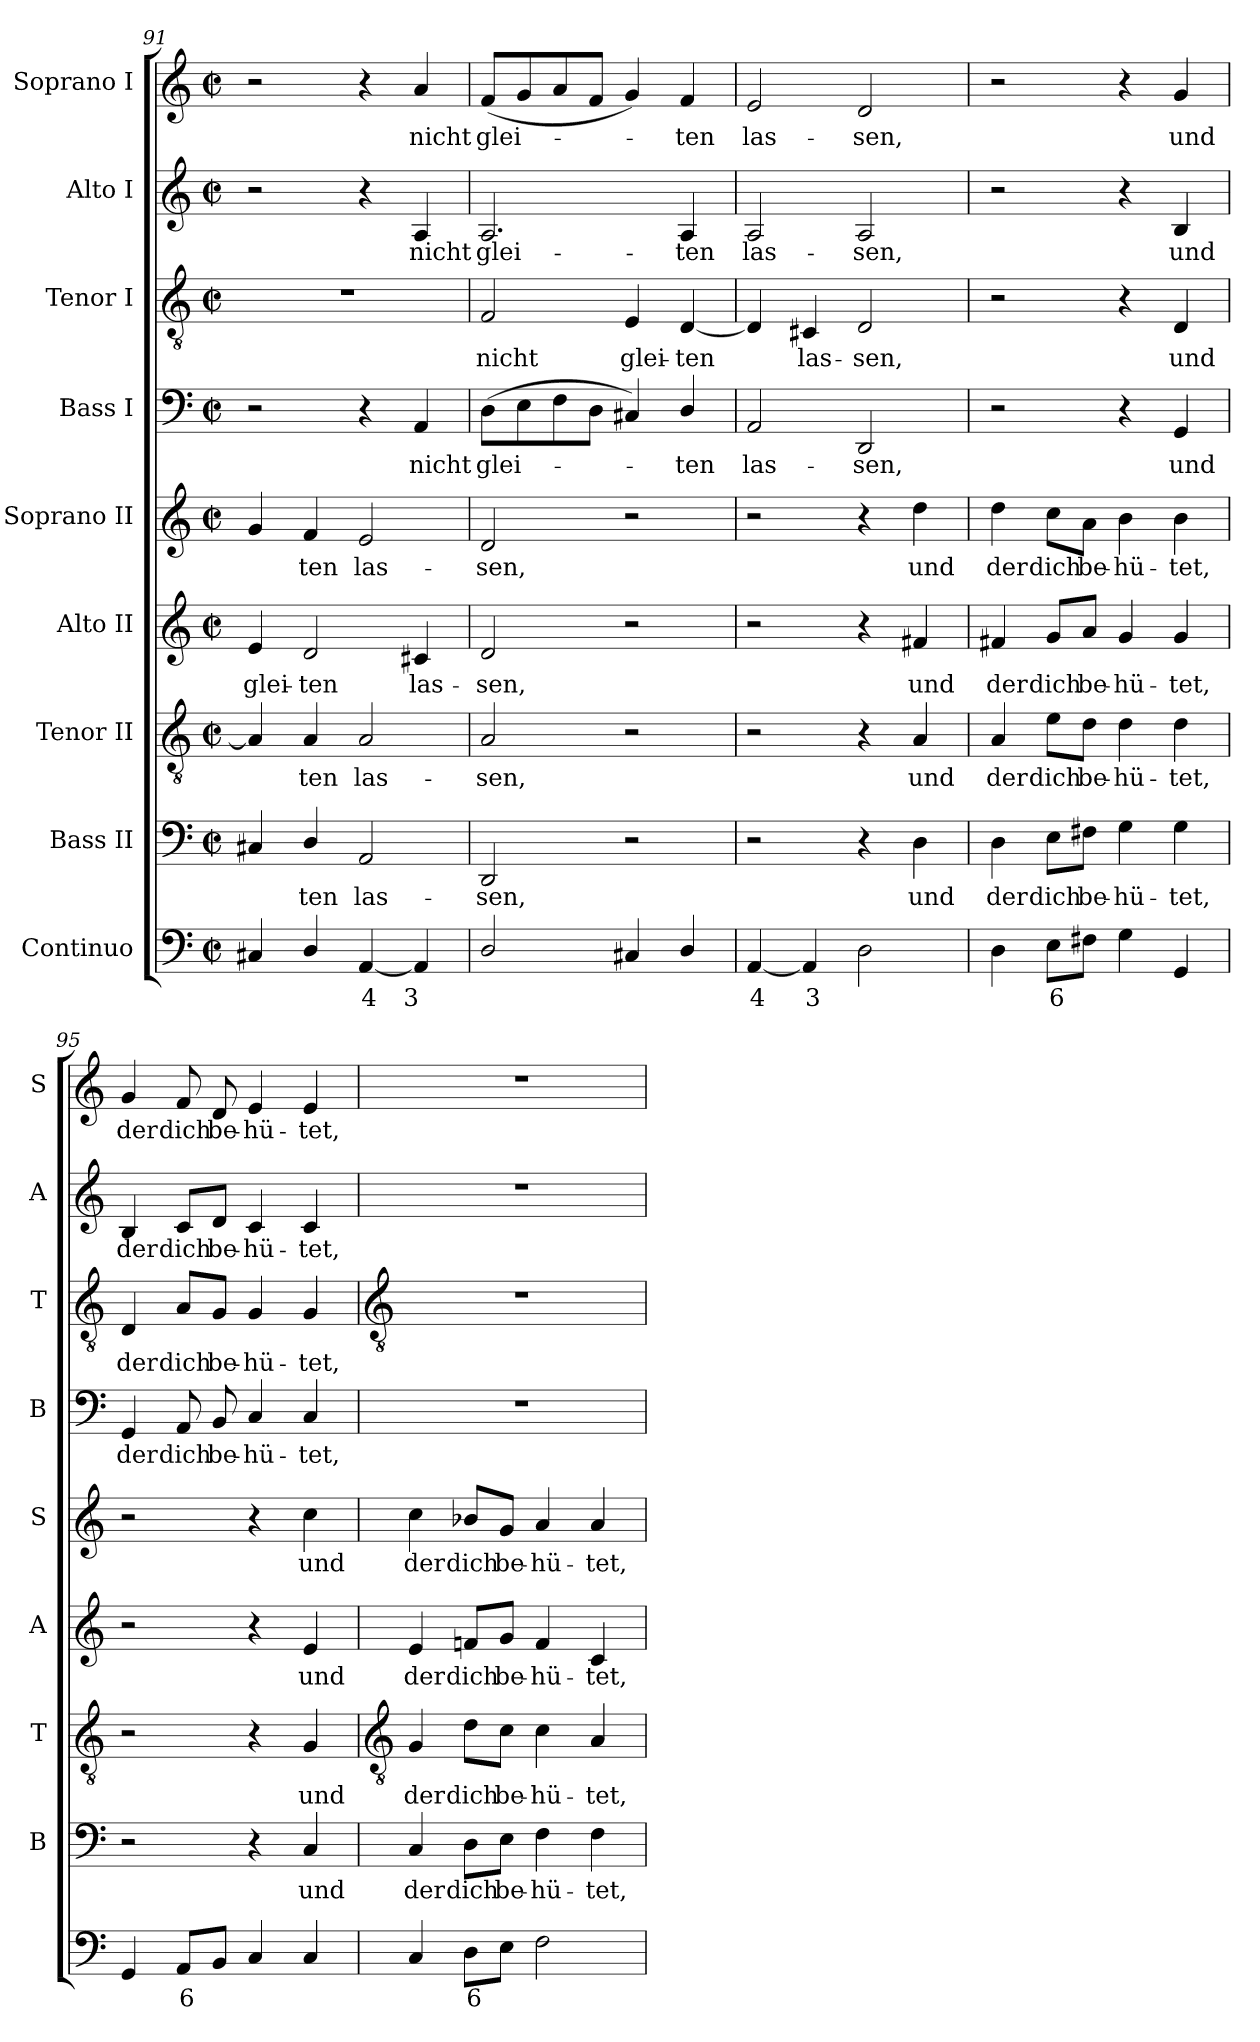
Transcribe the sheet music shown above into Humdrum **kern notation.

**kern	**text	**kern	**text	**kern	**text	**kern	**text	**kern	**text	**kern	**text	**kern	**text	**kern	**text	**kern	**text
*part9	*part9	*part8	*part8	*part7	*part7	*part6	*part6	*part5	*part5	*part4	*part4	*part3	*part3	*part2	*part2	*part1	*part1
*staff9	*staff9	*staff8	*staff8	*staff7	*staff7	*staff6	*staff6	*staff5	*staff5	*staff4	*staff4	*staff3	*staff3	*staff2	*staff2	*staff1	*staff1
*I"Continuo	*	*I"Bass II	*	*I"Tenor II	*	*I"Alto II	*	*I"Soprano II	*	*I"Bass I	*	*I"Tenor I	*	*I"Alto I	*	*I"Soprano I	*
*	*	*I'B	*	*I'T	*	*I'A	*	*I'S	*	*I'B	*	*I'T	*	*I'A	*	*I'S	*
!!LO:LB:g=z
*clefF4	*	*clefF4	*	*clefGv2	*	*clefG2	*	*clefG2	*	*clefF4	*	*clefGv2	*	*clefG2	*	*clefG2	*
*k[]	*	*k[]	*	*k[]	*	*k[]	*	*k[]	*	*k[]	*	*k[]	*	*k[]	*	*k[]	*
*C:	*	*C:	*	*C:	*	*C:	*	*C:	*	*C:	*	*C:	*	*C:	*	*C:	*
*M2/2	*	*M2/2	*	*M2/2	*	*M2/2	*	*M2/2	*	*M2/2	*	*M2/2	*	*M2/2	*	*M2/2	*
*met(c|)	*	*met(c|)	*	*met(c|)	*	*met(c|)	*	*met(c|)	*	*met(c|)	*	*met(c|)	*	*met(c|)	*	*met(c|)	*
=91	=91	=91	=91	=91	=91	=91	=91	=91	=91	=91	=91	=91	=91	=91	=91	=91	=91
!	!	!	!	!	!	!	!LO:LY:b	!	!	!	!	!	!	!	!	!	!
4C#X	.	4C#X	.	4A]	.	4e	glei-	4g	.	2r	.	1r	.	2r	.	2r	.
!	!	!	!LO:LY:b	!	!LO:LY:b	!	!LO:LY:b	!	!LO:LY:b	!	!	!	!	!	!	!	!
4D/	.	4D/	ten	4A	ten	2d	-ten	4f	ten	.	.	.	.	.	.	.	.
!	!LO:LY:b	!	!LO:LY:b	!	!LO:LY:b	!	!	!	!LO:LY:b	!	!	!	!	!	!	!	!
[4AA	4	2AA	las-	2A	las-	.	.	2e	las-	4r	.	.	.	4r	.	4r	.
!	!LO:LY:b	!	!	!	!	!	!LO:LY:b	!	!	!	!LO:LY:b	!	!	!	!LO:LY:b	!	!LO:LY:b
4AA]	3	.	.	.	.	4c#X	las-	.	.	4AA	nicht	.	.	4A	nicht	4a	nicht
=92	=92	=92	=92	=92	=92	=92	=92	=92	=92	=92	=92	=92	=92	=92	=92	=92	=92
!	!	!	!LO:LY:b	!	!LO:LY:b	!	!LO:LY:b	!	!LO:LY:b	!	!LO:LY:b	!	!LO:LY:b	!	!LO:LY:b	!	!LO:LY:b
2D/	.	2DD	-sen,	2A	-sen,	2d	-sen,	2d	-sen,	(>8DL	glei-	2F	nicht	2.A	glei-	(<8fL	glei-
.	.	.	.	.	.	.	.	.	.	8E	.	.	.	.	.	8g	.
.	.	.	.	.	.	.	.	.	.	8F	.	.	.	.	.	8a	.
.	.	.	.	.	.	.	.	.	.	8DJ	.	.	.	.	.	8fJ	.
!	!	!	!	!	!	!	!	!	!	!	!	!	!LO:LY:b	!	!	!	!
4C#X	.	2r	.	2r	.	2r	.	2r	.	4C#X)	.	4E	glei-	.	.	4g)	.
!	!	!	!	!	!	!	!	!	!	!	!LO:LY:b	!	!LO:LY:b	!	!LO:LY:b	!	!LO:LY:b
4D/	.	.	.	.	.	.	.	.	.	4D/	ten	[4D	-ten	4A	-ten	4f	ten
=93	=93	=93	=93	=93	=93	=93	=93	=93	=93	=93	=93	=93	=93	=93	=93	=93	=93
!	!LO:LY:b	!	!	!	!	!	!	!	!	!	!LO:LY:b	!	!	!	!LO:LY:b	!	!LO:LY:b
[4AA	4	2r	.	2r	.	2r	.	2r	.	2AA	las-	4D]	.	2A	las-	2e	las-
!	!LO:LY:b	!	!	!	!	!	!	!	!	!	!	!	!LO:LY:b	!	!	!	!
4AA]	3	.	.	.	.	.	.	.	.	.	.	4C#X	las-	.	.	.	.
!	!	!	!	!	!	!	!	!	!	!	!LO:LY:b	!	!LO:LY:b	!	!LO:LY:b	!	!LO:LY:b
2D	.	4r	.	4r	.	4r	.	4r	.	2DD	-sen,	2D	-sen,	2A	-sen,	2d	-sen,
!	!	!	!LO:LY:b	!	!LO:LY:b	!	!LO:LY:b	!	!LO:LY:b	!	!	!	!	!	!	!	!
.	.	4D	und	4A	und	4f#X	und	4dd	und	.	.	.	.	.	.	.	.
=94	=94	=94	=94	=94	=94	=94	=94	=94	=94	=94	=94	=94	=94	=94	=94	=94	=94
!	!	!	!LO:LY:b	!	!LO:LY:b	!	!LO:LY:b	!	!LO:LY:b	!	!	!	!	!	!	!	!
4D	.	4D	der	4A	der	4f#X	der	4dd	der	2r	.	2r	.	2r	.	2r	.
!	!LO:LY:b	!	!LO:LY:b	!	!LO:LY:b	!	!LO:LY:b	!	!LO:LY:b	!	!	!	!	!	!	!	!
8EL	6	8E\L	dich	8e\L	dich	8g/L	dich	8cc\L	dich	.	.	.	.	.	.	.	.
!	!	!	!LO:LY:b	!	!LO:LY:b	!	!LO:LY:b	!	!LO:LY:b	!	!	!	!	!	!	!	!
8F#XJ	.	8F#X\J	be-	8d\J	be-	8a/J	be-	8a\J	be-	.	.	.	.	.	.	.	.
!	!	!	!LO:LY:b	!	!LO:LY:b	!	!LO:LY:b	!	!LO:LY:b	!	!	!	!	!	!	!	!
4G	.	4G	-hü-	4d	-hü-	4g	-hü-	4b	-hü-	4r	.	4r	.	4r	.	4r	.
!	!	!	!LO:LY:b	!	!LO:LY:b	!	!LO:LY:b	!	!LO:LY:b	!	!LO:LY:b	!	!LO:LY:b	!	!LO:LY:b	!	!LO:LY:b
4GG	.	4G	-tet,	4d	-tet,	4g	-tet,	4b	-tet,	4GG	und	4D	und	4B	und	4g	und
=95	=95	=95	=95	=95	=95	=95	=95	=95	=95	=95	=95	=95	=95	=95	=95	=95	=95
!	!	!	!	!	!	!	!	!	!	!	!LO:LY:b	!	!LO:LY:b	!	!LO:LY:b	!	!LO:LY:b
4GG	.	2r	.	2r	.	2r	.	2r	.	4GG	der	4D	der	4B	der	4g	der
!	!LO:LY:b	!	!	!	!	!	!	!	!	!	!LO:LY:b	!	!LO:LY:b	!	!LO:LY:b	!	!LO:LY:b
8AAL	6	.	.	.	.	.	.	.	.	8AA	dich	8A/L	dich	8c/L	dich	8f	dich
!	!	!	!	!	!	!	!	!	!	!	!LO:LY:b	!	!LO:LY:b	!	!LO:LY:b	!	!LO:LY:b
8BBJ	.	.	.	.	.	.	.	.	.	8BB	be-	8G/J	be-	8d/J	be-	8d	be-
!	!	!	!	!	!	!	!	!	!	!	!LO:LY:b	!	!LO:LY:b	!	!LO:LY:b	!	!LO:LY:b
4C	.	4r	.	4r	.	4r	.	4r	.	4C	-hü-	4G	-hü-	4c	-hü-	4e	-hü-
!	!	!	!LO:LY:b	!	!LO:LY:b	!	!LO:LY:b	!	!LO:LY:b	!	!LO:LY:b	!	!LO:LY:b	!	!LO:LY:b	!	!LO:LY:b
4C	.	4C	und	4G	und	4e	und	4cc	und	4C	-tet,	4G	-tet,	4c	-tet,	4e	-tet,
!!LO:LB:g=z
=96	=96	=96	=96	=96	=96	=96	=96	=96	=96	=96	=96	=96	=96	=96	=96	=96	=96
*	*	*	*	*clefGv2	*	*	*	*	*	*	*	*clefGv2	*	*	*	*	*
!	!	!	!LO:LY:b	!	!LO:LY:b	!	!LO:LY:b	!	!LO:LY:b	!	!	!	!	!	!	!	!
4C	.	4C	der	4G	der	4e	der	4cc	der	1r	.	1r	.	1r	.	1r	.
!	!LO:LY:b	!	!LO:LY:b	!	!LO:LY:b	!	!LO:LY:b	!	!LO:LY:b	!	!	!	!	!	!	!	!
8DL	6	8D\L	dich	8d\L	dich	8fn/L	dich	8b-X/L	dich	.	.	.	.	.	.	.	.
!	!	!	!LO:LY:b	!	!LO:LY:b	!	!LO:LY:b	!	!LO:LY:b	!	!	!	!	!	!	!	!
8EJ	.	8E\J	be-	8c\J	be-	8g/J	be-	8g/J	be-	.	.	.	.	.	.	.	.
!	!	!	!LO:LY:b	!	!LO:LY:b	!	!LO:LY:b	!	!LO:LY:b	!	!	!	!	!	!	!	!
2F	.	4F	-hü-	4c	-hü-	4f	-hü-	4a	-hü-	.	.	.	.	.	.	.	.
!	!	!	!LO:LY:b	!	!LO:LY:b	!	!LO:LY:b	!	!LO:LY:b	!	!	!	!	!	!	!	!
.	.	4F	-tet,	4A	-tet,	4c	-tet,	4a	-tet,	.	.	.	.	.	.	.	.
=	=	=	=	=	=	=	=	=	=	=	=	=	=	=	=	=	=
*-	*-	*-	*-	*-	*-	*-	*-	*-	*-	*-	*-	*-	*-	*-	*-	*-	*-
